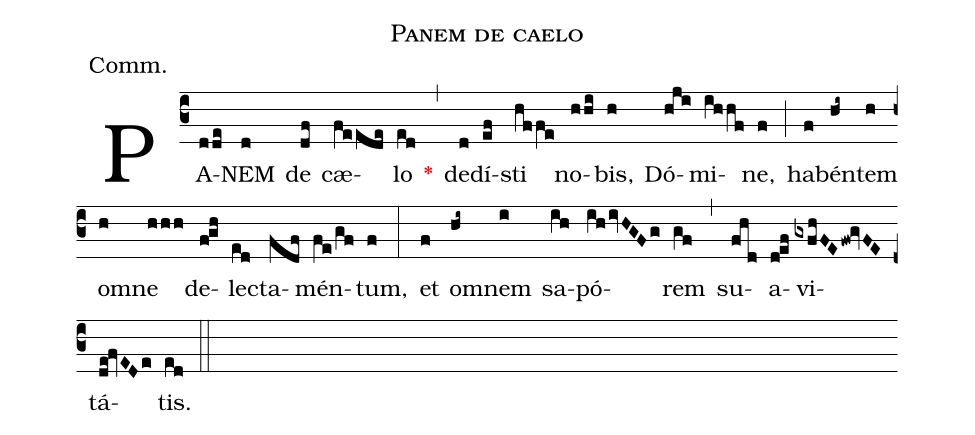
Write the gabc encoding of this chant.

name:Panem de caelo;
annotation:Comm.;
mode:V.;
office-part:Communion;
%%
(c3) PA(dde)NEM(d) de(df) cæ(feede)lo(ed) <v>\red{*}</v>(,) de(d)dí(ef)sti(hffe) no(hhi)bis,(h) Dó(hji)mi(ihhf)ne,(f) (;) ha(f)bén(hi~)tem(h) o(h)mne(hhh) de(f!gh)lec(ed)ta(fdf)mén(fe/gf)tum,(f) (:) et(f) o(hi~)mnem(i) sa(ih)pó(ih/ivHGFg)rem(gf) (,) su(fhd)a(d!ef)vi(gxfhFEfw!gvFE)tá(de!fvEDe)tis.(ed) (::)
